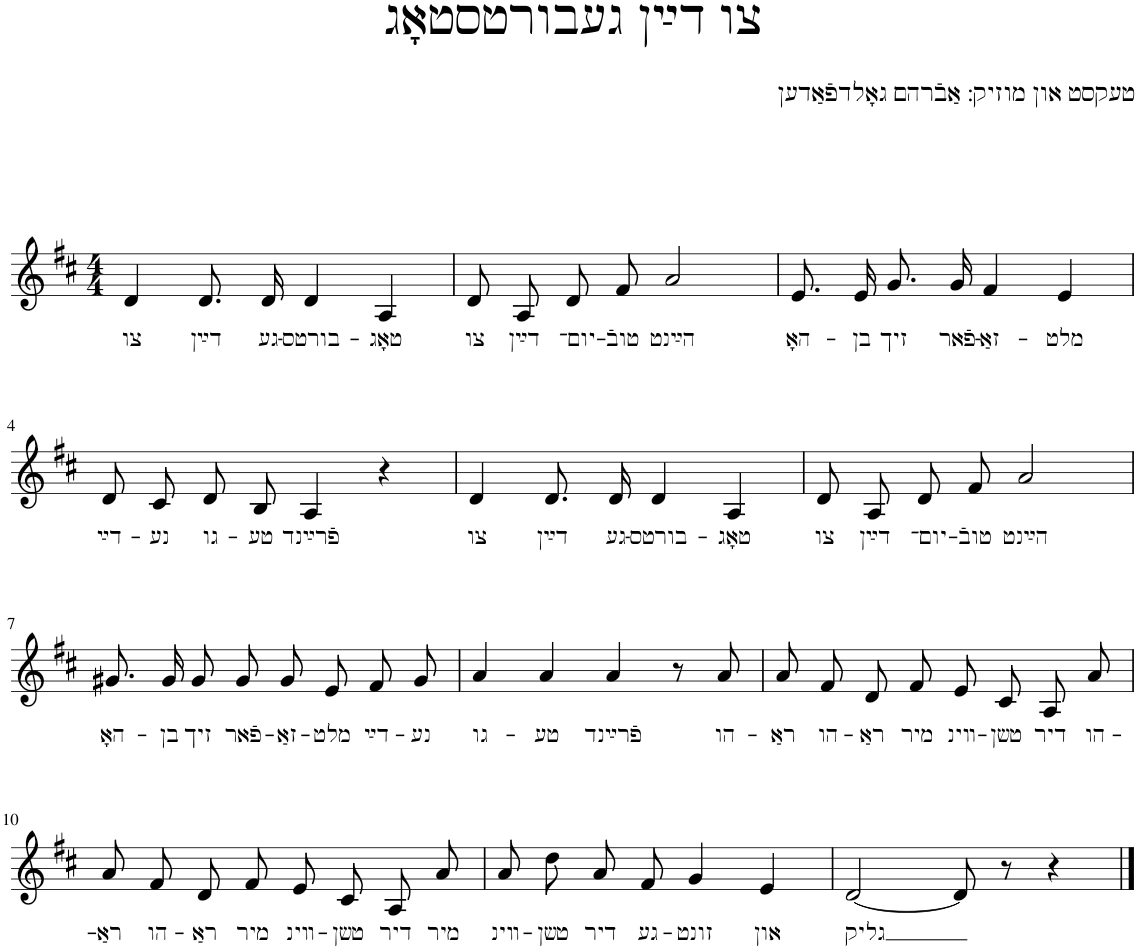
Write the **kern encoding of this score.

**kern	**text
*part1	*part1
*staff1	*staff1
*I"Piano	*
*I'Pno.	*
*clefG2	*
*k[f#c#]	*
*M4/4	*
=1	=1
!	!LO:LY:b
4d/	צו
!	!LO:LY:b
8.d/L	דײַן
!	!LO:LY:b
16d/Jk	גע-
!	!LO:LY:b
4d/	-בורטס-
!	!LO:LY:b
4A/	-טאָג
=2	=2
!	!LO:LY:b
8d/L	צו
!	!LO:LY:b
8A/J	דײַן
!	!LO:LY:b
8d/L	יום־-
!	!LO:LY:b
8f#/J	-טובֿ
!	!LO:LY:b
2a/	הײַנט
=3	=3
!	!LO:LY:b
8.e/L	האָ-
!	!LO:LY:b
16e/Jk	-בן
!	!LO:LY:b
8.g/L	זיך
!	!LO:LY:b
16g/Jk	פֿאר-
!	!LO:LY:b
4f#/	-זאַ-
!	!LO:LY:b
4e/	-מלט
!!LO:LB:g=z
=4	=4
!	!LO:LY:b
8d/L	דײַ-
!	!LO:LY:b
8c#/J	-נע
!	!LO:LY:b
8d/L	גו-
!	!LO:LY:b
8B/J	-טע
!	!LO:LY:b
4A/	פֿרײַנד
4r	.
=5	=5
!	!LO:LY:b
4d/	צו
!	!LO:LY:b
8.d/L	דײַן
!	!LO:LY:b
16d/Jk	גע-
!	!LO:LY:b
4d/	-בורטס-
!	!LO:LY:b
4A/	-טאָג
=6	=6
!	!LO:LY:b
8d/L	צו
!	!LO:LY:b
8A/J	דײַן
!	!LO:LY:b
8d/L	יום־-
!	!LO:LY:b
8f#/J	-טובֿ
!	!LO:LY:b
2a/	הײַנט
!!LO:LB:g=z
=7	=7
!	!LO:LY:b
8.g#X/L	האָ-
!	!LO:LY:b
16g#/Jk	-בן
!	!LO:LY:b
8g#/L	זיך
!	!LO:LY:b
8g#/J	פֿאר-
!	!LO:LY:b
8g#/L	-זאַ-
!	!LO:LY:b
8e/J	-מלט
!	!LO:LY:b
8f#/L	דײַ-
!	!LO:LY:b
8g#/J	-נע
=8	=8
!	!LO:LY:b
4a/	גו-
!	!LO:LY:b
4a/	-טע
!	!LO:LY:b
4a/	פֿרײַנד
8r	.
!	!LO:LY:b
8a/	הו-
=9	=9
!	!LO:LY:b
8a/L	-ראַ
!	!LO:LY:b
8f#/J	הו-
!	!LO:LY:b
8d/L	-ראַ
!	!LO:LY:b
8f#/J	מיר
!	!LO:LY:b
8e/L	װינ-
!	!LO:LY:b
8c#/J	-טשן
!	!LO:LY:b
8A/L	דיר
!	!LO:LY:b
8a/J	הו-
!!LO:LB:g=z
=10	=10
!	!LO:LY:b
8a/L	-ראַ
!	!LO:LY:b
8f#/J	הו-
!	!LO:LY:b
8d/L	-ראַ
!	!LO:LY:b
8f#/J	מיר
!	!LO:LY:b
8e/L	װינ-
!	!LO:LY:b
8c#/J	-טשן
!	!LO:LY:b
8A/L	דיר
!	!LO:LY:b
8a/J	מיר
=11	=11
!	!LO:LY:b
8a\L	װינ-
!	!LO:LY:b
8dd\J	-טשן
!	!LO:LY:b
8a/L	דיר
!	!LO:LY:b
8f#/J	גע-
!	!LO:LY:b
4g/	-זונט
!	!LO:LY:b
4e/	און
=12	=12
!	!LO:LY:b
[2d/	גליק
8d/]	.
8r	.
4r	.
==	==
*-	*-
